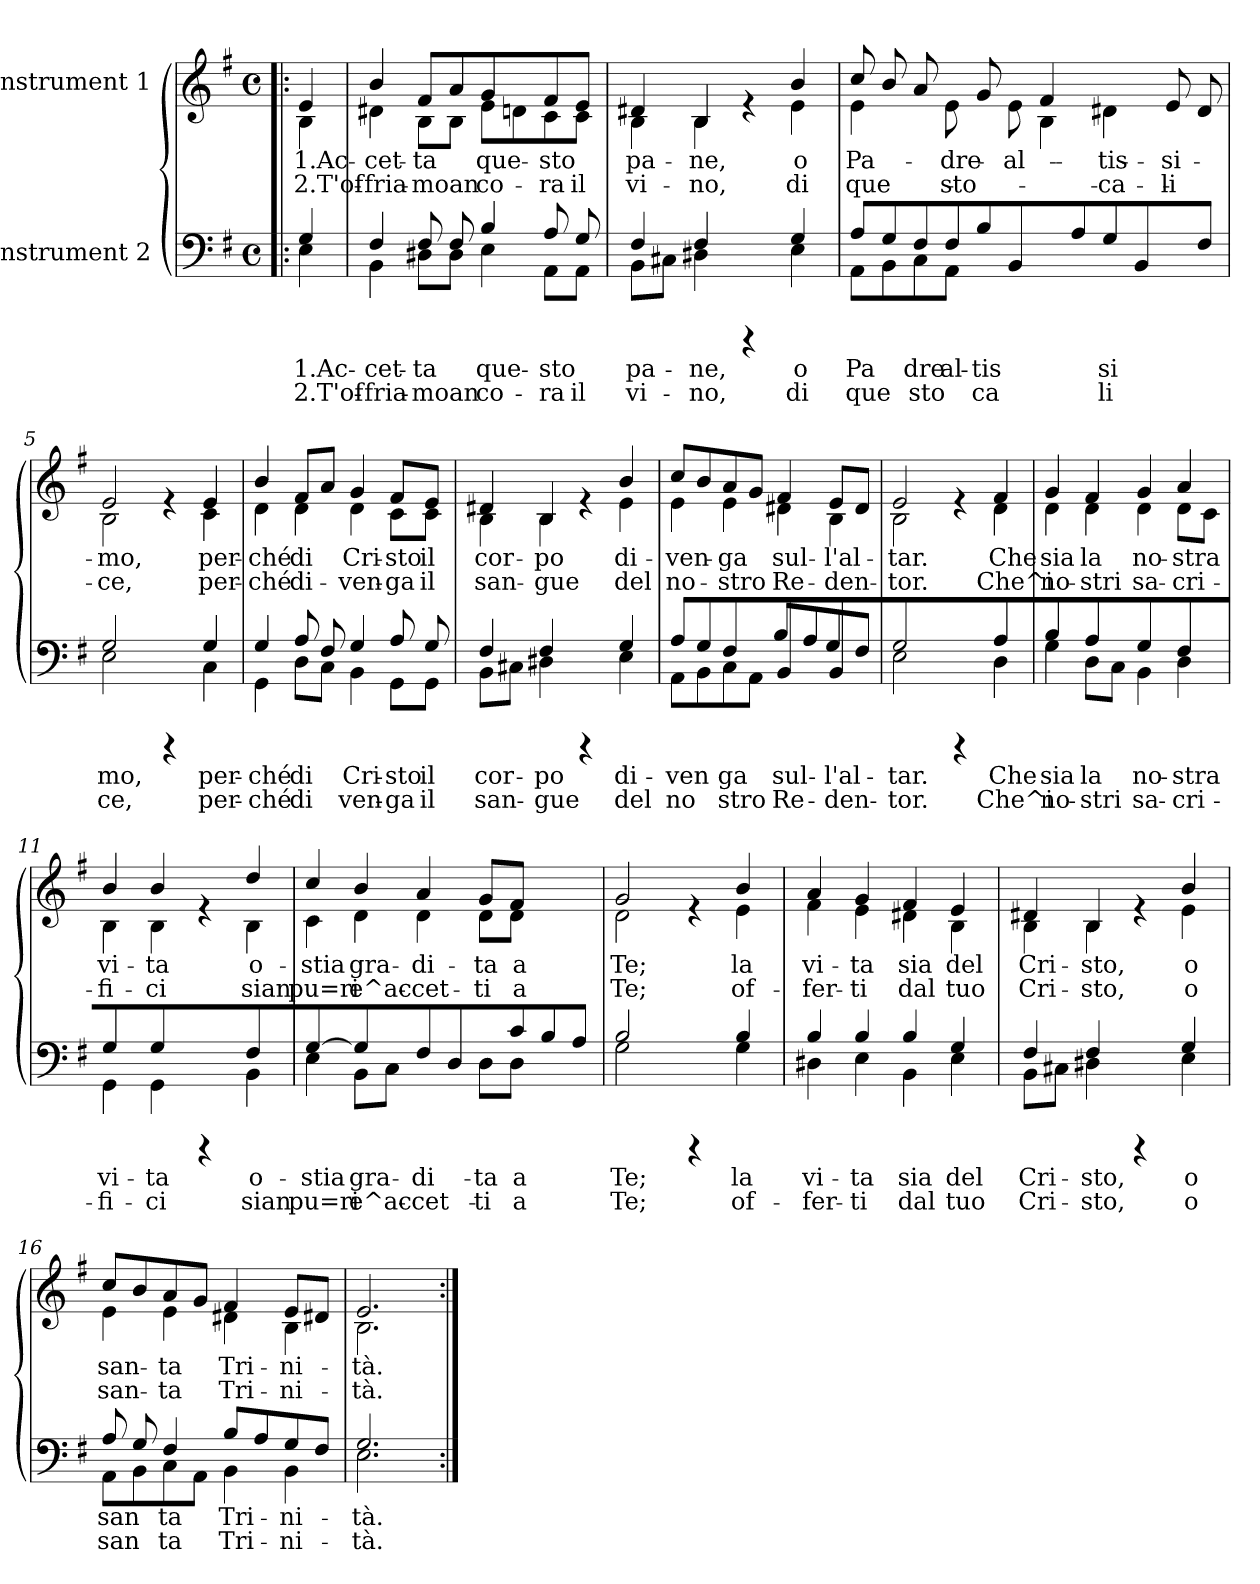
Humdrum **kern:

**kern	**text	**text	**kern	**text	**text
*part2	*part2	*part2	*part1	*part1	*part1
*staff2	*staff2	*staff2	*staff1	*staff1	*staff1
*I"Instrument 2	*	*	*I"Instrument 1	*	*
!!LO:PB:g=z
*stria5	*	*	*stria5	*	*
*clefF4	*	*	*clefG2	*	*
*k[f#]	*	*	*k[f#]	*	*
*G:	*	*	*G:	*	*
*M4/4	*	*	*M4/4	*	*
*met(c)	*	*	*met(c)	*	*
=1!|:	=1!|:	=1!|:	=1!|:	=1!|:	=1!|:
*^	*	*	*	*	*
!	!	!LO:LY:a:cj	!LO:LY:a:cj	!	!LO:LY:b:cj	!LO:LY:b:cj
*	*	*	*	*^	*	*
4G/	4E\	1.Ac-	-2.T'of-	4e/	4B\	1.Ac-	-2.T'of-
=2	=2	=2	=2	=2	=2	=2	=2
!	!	!LO:LY:a:cj	!LO:LY:a:cj	!	!	!LO:LY:b:cj	!LO:LY:b:cj
4F#/	4BB\	-cet-	-fria-	4b/	4d#X\	-cet-	-fria-
!	!	!LO:LY:a:cj	!LO:LY:a:cj	!	!	!LO:LY:b:cj	!LO:LY:b:cj
8F#/L	8D#X\L	-ta	moan-	8f#/L	8B\L	ta	moan-
!	!	!LO:LY:a:cj	!LO:LY:a:cj	!	!	!LO:LY:b:cj	!LO:LY:b:cj
8F#/	8D#\J	--	--	8a/	8B\J	--	--
!	!	!LO:LY:a:cj	!LO:LY:a:cj	!	!	!LO:LY:b:cj	!LO:LY:b:cj
4B/	4E\	-que-	-co-	4g/	8e\L	-que-	-co-
!	!	!	!	!	!	!LO:LY:b:cj	!LO:LY:b:cj
.	.	.	.	.	8dn\	--	-
!	!	!LO:LY:a:cj	!LO:LY:a:cj	!	!	!LO:LY:b:cj	!LO:LY:b:cj
8A/L	8AA\L	-sto	ra	8f#/	8c\	-sto	ra
!	!	!LO:LY:a:cj	!LO:LY:a:cj	!	!	!LO:LY:b:cj	!LO:LY:b:cj
8G/J	8AA\J	.	il	8e/J	8c\J	.	il
=3	=3	=3	=3	=3	=3	=3	=3
!	!	!LO:LY:a:cj	!LO:LY:a:cj	!	!	!LO:LY:b:cj	!LO:LY:b:cj
4F#/	8BB\L	pa-	-vi-	4d#X/	4B\	pa-	-vi-
!	!	!LO:LY:a:cj	!LO:LY:a:cj	!	!	!	!
.	8C#X\J	--	-	.	.	.	.
!	!	!LO:LY:a:cj	!LO:LY:a:cj	!	!	!LO:LY:b:cj	!LO:LY:b:cj
4F#/	4D#X\	ne,	no,	4B/	4B\	-ne,	no,
4rAAAA	4ryy	.	.	4rd	4ryy	.	.
!	!	!LO:LY:a:cj	!LO:LY:a:cj	!	!	!LO:LY:b:cj	!LO:LY:b:cj
4G/	4E\	o	di	4b/	4e\	o	di
=4	=4	=4	=4	=4	=4	=4	=4
!	!	!LO:LY:a:cj	!LO:LY:a:cj	!	!	!LO:LY:b:cj	!LO:LY:b:cj
8A/L	8AA\L	-Pa-	-que-	4e\	8cc/L	Pa-	-que-
!	!	!LO:LY:a:cj	!LO:LY:a:cj	!	!	!LO:LY:b:cj	!LO:LY:b:cj
8G/	8BB\	--	-	.	8b/	--	-
!	!	!LO:LY:a:cj	!LO:LY:a:cj	!	!	!	!
8F#/	8C\	dre	sto	2ryy	8a/	.	.
!	!	!LO:LY:a:cj	!LO:LY:a:cj	!	!	!LO:LY:b:cj	!LO:LY:b:cj
8F#/	8AA\J	al-	--	.	8e\L	dre	sto
!	!	!LO:LY:a:cj	!LO:LY:a:cj	!	!	!	!
8B/	1ryy	tis-	-ca-	.	8g/	.	.
!	!	!	!	!	!	!LO:LY:b:cj	!LO:LY:b:cj
4BB\	.	.	.	.	8e\J	al-	--
.	.	.	.	4B\	4f#/	.	.
!	!	!LO:LY:a:cj	!LO:LY:a:cj	!	!	!	!
8A/	.	--	--	.	.	.	.
!	!	!LO:LY:a:cj	!LO:LY:a:cj	!	!	!LO:LY:b:cj	!LO:LY:b:cj
8G/	.	-si-	-li-	2ryy	4d#X\	-tis-	-ca-
4BB\	.	.	.	.	.	.	.
!	!	!	!	!	!	!LO:LY:b:cj	!LO:LY:b:cj
.	.	.	.	.	8e/L	-si-	-li-
!	!	!LO:LY:a:cj	!LO:LY:a:cj	!	!	!LO:LY:b:cj	!LO:LY:b:cj
8F#/J	.	--	--	.	8d#/J	--	--
=5	=5	=5	=5	=5	=5	=5	=5
!	!	!LO:LY:a:cj	!LO:LY:a:cj	!	!	!LO:LY:b:cj	!LO:LY:b:cj
2G/	2E\	-mo,	ce,	2e/	2B\	-mo,	ce,
4rAAAA	4ryy	.	.	4rd	4ryy	.	.
!	!	!LO:LY:a:cj	!LO:LY:a:cj	!	!	!LO:LY:b:cj	!LO:LY:b:cj
4G/	4C\	per-	-per-	4e/	4c\	per-	-per-
=6	=6	=6	=6	=6	=6	=6	=6
!	!	!LO:LY:a:cj	!LO:LY:a:cj	!	!	!LO:LY:b:cj	!LO:LY:b:cj
4G/	4GG\	-ché	ché	4b/	4d\	-ché	ché
!	!	!LO:LY:a:cj	!LO:LY:a:cj	!	!	!LO:LY:b:cj	!LO:LY:b:cj
8A/L	8D\L	di	di-	4d\	8f#/L	di	di-
!	!	!LO:LY:a:cj	!LO:LY:a:cj	!	!	!LO:LY:b:cj	!LO:LY:b:cj
8F#/	8C\J	--	--	.	8a/J	--	--
!	!	!LO:LY:a:cj	!LO:LY:a:cj	!	!	!LO:LY:b:cj	!LO:LY:b:cj
4G/	4BB\	-Cri-	-ven-	4g/	4d\	-Cri-	-ven-
!	!	!LO:LY:a:cj	!LO:LY:a:cj	!	!	!LO:LY:b:cj	!LO:LY:b:cj
8A/L	8GG\L	-sto	ga	8f#/L	8c\L	-sto	ga
!	!	!LO:LY:a:cj	!LO:LY:a:cj	!	!	!LO:LY:b:cj	!LO:LY:b:cj
8G/J	8GG\J	il	il	8e/J	8c\J	il	il
!!LO:LB:g=z	!!
=7	=7	=7	=7	=7	=7	=7	=7
!	!	!LO:LY:a:cj	!LO:LY:a:cj	!	!	!LO:LY:b:cj	!LO:LY:b:cj
4F#/	8BB\L	cor-	-san-	4d#X/	4B\	cor-	-san-
!	!	!LO:LY:a:cj	!LO:LY:a:cj	!	!	!	!
.	8C#X\J	--	-	.	.	.	.
!	!	!LO:LY:a:cj	!LO:LY:a:cj	!	!	!LO:LY:b:cj	!LO:LY:b:cj
4F#/	4D#X\	po	gue	4B/	4B\	-po	gue
4rAAAA	4ryy	.	.	4rd	4ryy	.	.
!	!	!LO:LY:a:cj	!LO:LY:a:cj	!	!	!LO:LY:b:cj	!LO:LY:b:cj
4G/	4E\	di-	-del	4b/	4e\	di-	-del
=8	=8	=8	=8	=8	=8	=8	=8
!	!	!LO:LY:a:cj	!LO:LY:a:cj	!	!	!LO:LY:b:cj	!LO:LY:b:cj
8A/L	8AA\L	ven-	-no-	4e\	8cc/L	ven-	-no-
!	!	!LO:LY:a:cj	!LO:LY:a:cj	!	!	!LO:LY:b:cj	!LO:LY:b:cj
8G/	8BB\	--	-	.	8b/	--	-
!	!	!LO:LY:a:cj	!LO:LY:a:cj	!	!	!LO:LY:b:cj	!LO:LY:b:cj
4F#/	8C\	ga	stro	4e\	8a/	ga	stro
!	!	!LO:LY:a:cj	!LO:LY:a:cj	!	!	!LO:LY:b:cj	!LO:LY:b:cj
.	8AA\J	.	-	.	8g/J	.	-
!	!	!LO:LY:a:cj	!LO:LY:a:cj	!	!	!LO:LY:b:cj	!LO:LY:b:cj
4BB\	8B/L	-sul-	-Re-	4f#/	4d#X\	-sul-	-Re-
!	!	!LO:LY:a:cj	!LO:LY:a:cj	!	!	!	!
.	8A/	--	--	.	.	.	.
!	!	!LO:LY:a:cj	!LO:LY:a:cj	!	!	!LO:LY:b:cj	!LO:LY:b:cj
4BB\	8G/	-l'al-	-den-	4B\	8e/L	-l'al-	-den-
!	!	!LO:LY:a:cj	!LO:LY:a:cj	!	!	!LO:LY:b:cj	!LO:LY:b:cj
.	8F#/J	--	--	.	8d#/J	--	--
=9	=9	=9	=9	=9	=9	=9	=9
!	!	!LO:LY:a:cj	!LO:LY:a:cj	!	!	!LO:LY:b:cj	!LO:LY:b:cj
2G/	2E\	-tar.	tor.	2e/	2B\	-tar.	tor.
4rAAAA	4ryy	.	.	4rd	4ryy	.	.
!	!	!LO:LY:a:cj	!LO:LY:a:cj	!	!	!LO:LY:b:cj	!LO:LY:b:cj
4A/	4D\	Che	Che^i	4f#/	4d\	Che	Che^i
=10	=10	=10	=10	=10	=10	=10	=10
!	!	!LO:LY:a:cj	!LO:LY:a:cj	!	!	!LO:LY:b:cj	!LO:LY:b:cj
4B/	4G\	sia	no-	4g/	4d\	sia	no-
!	!	!LO:LY:a:cj	!LO:LY:a:cj	!	!	!LO:LY:b:cj	!LO:LY:b:cj
4A/	8D\L	-la	stri	4f#/	4d\	-la	stri
!	!	!LO:LY:a:cj	!LO:LY:a:cj	!	!	!	!
.	8C\J	.	-	.	.	.	.
!	!	!LO:LY:a:cj	!LO:LY:a:cj	!	!	!LO:LY:b:cj	!LO:LY:b:cj
4G/	4BB\	-no-	-sa-	4g/	4d\	no-	-sa-
!	!	!LO:LY:a:cj	!LO:LY:a:cj	!	!	!LO:LY:b:cj	!LO:LY:b:cj
4F#/	4D\	-stra	cri-	4a/	8d\L	-stra	cri-
!	!	!	!	!	!	!LO:LY:b:cj	!LO:LY:b:cj
.	.	.	.	.	8c\J	-	-
=11	=11	=11	=11	=11	=11	=11	=11
!	!	!LO:LY:a:cj	!LO:LY:a:cj	!	!	!LO:LY:b:cj	!LO:LY:b:cj
4G/	4GG\	-vi-	-fi-	4b/	4B\	-vi-	-fi-
!	!	!LO:LY:a:cj	!LO:LY:a:cj	!	!	!LO:LY:b:cj	!LO:LY:b:cj
4G/	4GG\	-ta	ci	4b/	4B\	-ta	ci
4rAAAA	4ryy	.	.	4rd	4ryy	.	.
!	!	!LO:LY:a:cj	!LO:LY:a:cj	!	!	!LO:LY:b:cj	!LO:LY:b:cj
4F#/	4BB\	o-	-sian	4dd/	4B\	o-	-sian
!!LO:LB:g=z	!!
=12	=12	=12	=12	=12	=12	=12	=12
!	!	!LO:LY:a:cj	!LO:LY:a:cj	!	!	!LO:LY:b:cj	!LO:LY:b:cj
[>4G/	4E\	stia	pu=ri	4cc/	4c\	stia	pu=ri
!	!	!LO:LY:a:cj	!LO:LY:a:cj	!	!	!LO:LY:b:cj	!LO:LY:b:cj
4G/]	8BB\L	gra-	-e^ac-	4b/	4d\	gra-	-e^ac-
!	!	!LO:LY:a:cj	!LO:LY:a:cj	!	!	!	!
.	8C\J	--	--	.	.	.	.
!	!	!LO:LY:a:cj	!LO:LY:a:cj	!	!	!LO:LY:b:cj	!LO:LY:b:cj
8F#/	4ryy	di-	-cet-	4a/	4d\	-di-	-cet-
4D\	.	.	.	.	.	.	.
!	!	!LO:LY:a:cj	!LO:LY:a:cj	!	!	!LO:LY:b:cj	!LO:LY:b:cj
.	8D\L	-ta	ti	8g/L	8d\L	-ta	ti
!	!	!LO:LY:a:cj	!LO:LY:a:cj	!	!	!	!
!	!	!LO:LY:a:cj	!LO:LY:a:cj	!	!	!LO:LY:b:cj	!LO:LY:b:cj
8c/	8D\J	a	a	8f#/J	8d\J	a	a
8B/	4ryy	.	.	4ryy	4ryy	.	.
8A/J	.	.	.	.	.	.	.
=13	=13	=13	=13	=13	=13	=13	=13
!	!	!LO:LY:a:cj	!LO:LY:a:cj	!	!	!LO:LY:b:cj	!LO:LY:b:cj
2B/	2G\	Te;	Te;	2g/	2d\	Te;	Te;
4rAAAA	4ryy	.	.	4rd	4ryy	.	.
!	!	!LO:LY:a:cj	!LO:LY:a:cj	!	!	!LO:LY:b:cj	!LO:LY:b:cj
4B/	4G\	la	of-	4b/	4e\	la	of-
=14	=14	=14	=14	=14	=14	=14	=14
!	!	!LO:LY:a:cj	!LO:LY:a:cj	!	!	!LO:LY:b:cj	!LO:LY:b:cj
4B/	4D#X\	-vi-	-fer-	4a/	4f#\	-vi-	-fer-
!	!	!LO:LY:a:cj	!LO:LY:a:cj	!	!	!LO:LY:b:cj	!LO:LY:b:cj
4B/	4E\	-ta	ti	4g/	4e\	-ta	ti
!	!	!LO:LY:a:cj	!LO:LY:a:cj	!	!	!LO:LY:b:cj	!LO:LY:b:cj
4B/	4BB\	sia	dal	4f#/	4d#X\	sia	dal
!	!	!LO:LY:a:cj	!LO:LY:a:cj	!	!	!LO:LY:b:cj	!LO:LY:b:cj
4G/	4E\	del	tuo	4e/	4B\	del	tuo
=15	=15	=15	=15	=15	=15	=15	=15
!	!	!LO:LY:a:cj	!LO:LY:a:cj	!	!	!LO:LY:b:cj	!LO:LY:b:cj
4F#/	8BB\L	Cri-	-Cri-	4d#X/	4B\	Cri-	-Cri-
!	!	!LO:LY:a:cj	!LO:LY:a:cj	!	!	!	!
.	8C#X\J	--	-	.	.	.	.
!	!	!LO:LY:a:cj	!LO:LY:a:cj	!	!	!LO:LY:b:cj	!LO:LY:b:cj
4F#/	4D#X\	sto,	sto,	4B/	4B\	-sto,	sto,
4rAAAA	4ryy	.	.	4rd	4ryy	.	.
!	!	!LO:LY:a:cj	!LO:LY:a:cj	!	!	!LO:LY:b:cj	!LO:LY:b:cj
4G/	4E\	o	o	4b/	4e\	o	o
=16	=16	=16	=16	=16	=16	=16	=16
!	!	!LO:LY:a:cj	!LO:LY:a:cj	!	!	!LO:LY:b:cj	!LO:LY:b:cj
8A/L	8AA\L	san-	-san-	4e\	8cc/L	san-	-san-
!	!	!LO:LY:a:cj	!LO:LY:a:cj	!	!	!LO:LY:b:cj	!LO:LY:b:cj
8G/	8BB\	--	-	.	8b/	--	-
!	!	!LO:LY:a:cj	!LO:LY:a:cj	!	!	!LO:LY:b:cj	!LO:LY:b:cj
4F#/	8C\	ta	ta	4e\	8a/	ta	ta
!	!	!LO:LY:a:cj	!LO:LY:a:cj	!	!	!LO:LY:b:cj	!LO:LY:b:cj
.	8AA\J	.	-	.	8g/J	.	-
!	!	!LO:LY:a:cj	!LO:LY:a:cj	!	!	!LO:LY:b:cj	!LO:LY:b:cj
4BB\	8B/L	-Tri-	-Tri-	4f#/	4d#X\	-Tri-	-Tri-
!	!	!LO:LY:a:cj	!LO:LY:a:cj	!	!	!	!
.	8A/	--	--	.	.	.	.
!	!	!LO:LY:a:cj	!LO:LY:a:cj	!	!	!LO:LY:b:cj	!LO:LY:b:cj
4BB\	8G/	-ni-	-ni-	4B\	8e/L	-ni-	-ni-
!	!	!LO:LY:a:cj	!LO:LY:a:cj	!	!	!LO:LY:b:cj	!LO:LY:b:cj
.	8F#/J	--	--	.	8d#X/J	--	--
=17	=17	=17	=17	=17	=17	=17	=17
!	!	!LO:LY:a:cj	!LO:LY:a:cj	!	!	!LO:LY:b:cj	!LO:LY:b:cj
2.G/	2.E\	-tà.	tà.	2.e/	2.B\	-tà.	tà.
*v	*v	*	*	*	*	*	*
*	*	*	*v	*v	*	*
=:|!	=:|!	=:|!	=:|!	=:|!	=:|!
*-	*-	*-	*-	*-	*-
